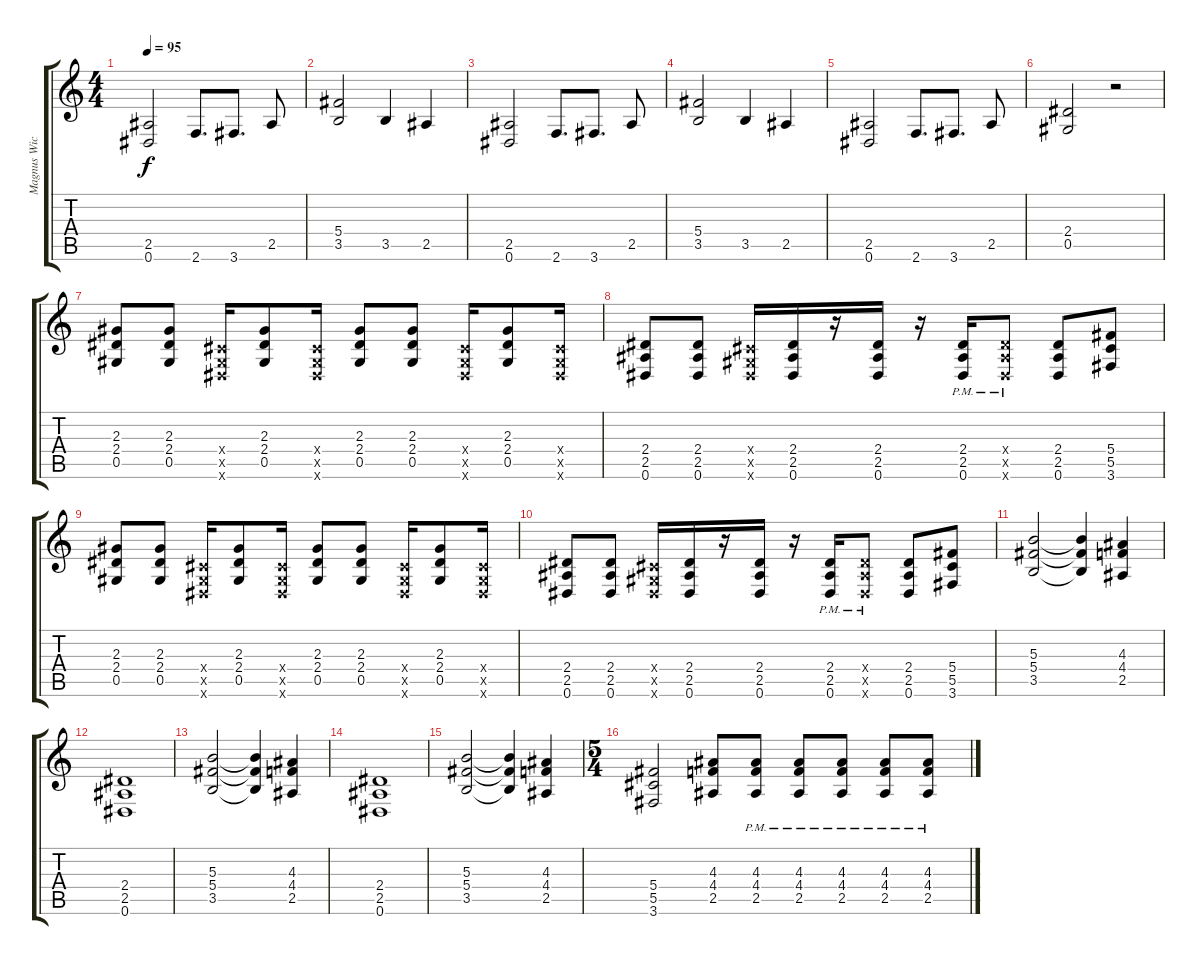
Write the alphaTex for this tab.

\track ("Magnus Wichmann" "Magnus Wic") {instrument overdrivenguitar}
\staff {score tabs}
\tuning (Eb4 Bb3 Gb3 Db3 Ab2 Eb2) {hide}
\ts (4 4)
\tempo 95
\clef g2
\ks c
(2.5 0.6).2{dy f} 2.6.8{d} 3.6.8{d} 2.5.8 |
(5.4 3.5).2 3.5.4 2.5.4 |
(2.5 0.6).2 2.6.8{d} 3.6.8{d} 2.5.8 |
(5.4 3.5).2 3.5.4 2.5.4 |
(2.5 0.6).2 2.6.8{d} 3.6.8{d} 2.5.8 |
(2.4 0.5).2 r.2 |
(2.3 2.4 0.5).8{volume 8} (2.3 2.4 0.5).8 (0.4{x} 0.5{x} 0.6{x}).16 (2.3 2.4 0.5).8 (0.4{x} 0.5{x} 0.6{x}).16 (2.3 2.4 0.5).8 (2.3 2.4 0.5).8 (0.4{x} 0.5{x} 0.6{x}).16 (2.3 2.4 0.5).8 (0.4{x} 0.5{x} 0.6{x}).16 |
(2.4 2.5 0.6).8 (2.4 2.5 0.6).8 (0.4{x} 0.5{x} 0.6{x}).16 (2.4 2.5 0.6).16 r.16 (2.4 2.5 0.6).16 r.16 (2.4{pm} 2.5{pm} 0.6{pm}).16 (2.4{pm x} 2.5{pm x} 0.6{pm x}).8 (2.4 2.5 0.6).8 (5.4 5.5 3.6).8 |
(2.3 2.4 0.5).8 (2.3 2.4 0.5).8 (0.4{x} 0.5{x} 0.6{x}).16 (2.3 2.4 0.5).8 (0.4{x} 0.5{x} 0.6{x}).16 (2.3 2.4 0.5).8 (2.3 2.4 0.5).8 (0.4{x} 0.5{x} 0.6{x}).16 (2.3 2.4 0.5).8 (0.4{x} 0.5{x} 0.6{x}).16 |
(2.4 2.5 0.6).8 (2.4 2.5 0.6).8 (0.4{x} 0.5{x} 0.6{x}).16 (2.4 2.5 0.6).16 r.16 (2.4 2.5 0.6).16 r.16 (2.4{pm} 2.5{pm} 0.6{pm}).16 (2.4{pm x} 2.5{pm x} 0.6{pm x}).8 (2.4 2.5 0.6).8 (5.4 5.5 3.6).8 |
(5.3 5.4 3.5).2 (5.3{t} 5.4{t} 3.5{t}).4 (4.3 4.4 2.5).4 |
(2.4 2.5 0.6).1 |
(5.3 5.4 3.5).2 (5.3{t} 5.4{t} 3.5{t}).4 (4.3 4.4 2.5).4 |
(2.4 2.5 0.6).1 |
(5.3 5.4 3.5).2 (5.3{t} 5.4{t} 3.5{t}).4 (4.3 4.4 2.5).4 |
\ts (5 4)
(5.4 5.5 3.6).2 (4.3 4.4 2.5).8 (4.3{pm} 4.4{pm} 2.5{pm}).8 (4.3{pm} 4.4{pm} 2.5{pm}).8 (4.3{pm} 4.4{pm} 2.5{pm}).8 (4.3{pm} 4.4{pm} 2.5{pm}).8 (4.3{pm} 4.4{pm} 2.5{pm}).8
